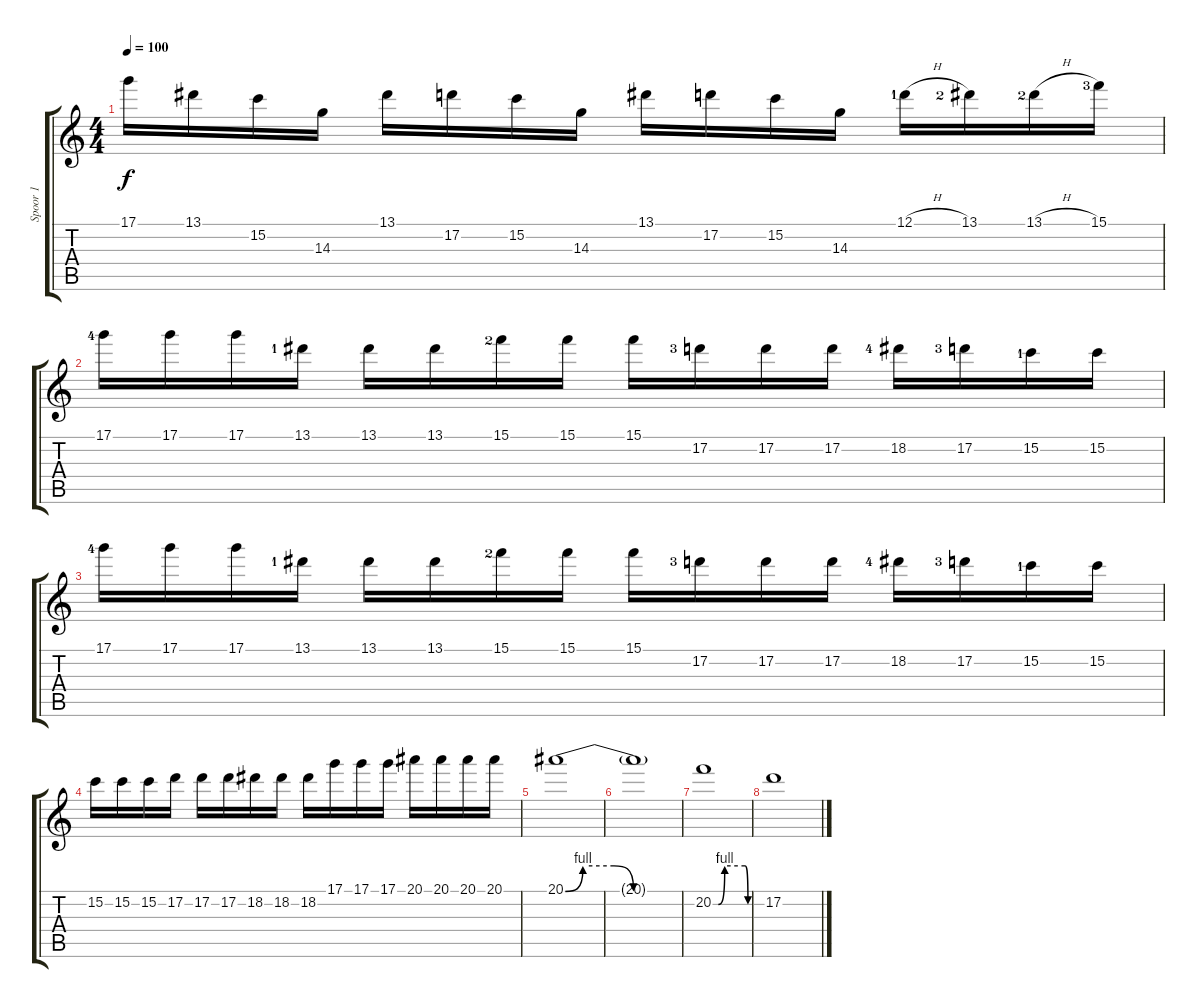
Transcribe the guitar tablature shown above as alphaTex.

\track ("Spoor 1" "Spoor 1") {instrument distortionguitar}
\staff {score tabs}
\tuning (D4 A3 F3 C3 G2 C2) {hide}
\ts (4 4)
\tempo 100
\clef g2
\ks c
17.1.16{dy f} 13.1.16 15.2.16 14.3.16 13.1.16 17.2.16 15.2.16 14.3.16 13.1.16 17.2.16 15.2.16 14.3.16 12.1{h lf 2}.16 13.1{lf 3}.16 13.1{h lf 3}.16 15.1{lf 4}.16 |
17.1{lf 5}.16 17.1.16 17.1.16 13.1{lf 2}.16 13.1.16 13.1.16 15.1{lf 3}.16 15.1.16 15.1.16 17.2{lf 4}.16 17.2.16 17.2.16 18.2{lf 5}.16 17.2{lf 4}.16 15.2{lf 2}.16 15.2.16 |
17.1{lf 5}.16 17.1.16 17.1.16 13.1{lf 2}.16 13.1.16 13.1.16 15.1{lf 3}.16 15.1.16 15.1.16 17.2{lf 4}.16 17.2.16 17.2.16 18.2{lf 5}.16 17.2{lf 4}.16 15.2{lf 2}.16 15.2.16 |
15.2.16 15.2.16 15.2.16 17.2.16 17.2.16 17.2.16 18.2.16 18.2.16 18.2.16 17.1.16 17.1.16 17.1.16 20.1.16 20.1.16 20.1.16 20.1.16 |
20.1{be (custom 0 0 9 4 25 4 35 0 60 0)}.1 |
20.1{t}.1 |
20.2{be (custom 0 0 9 0 20 4 55 4 60 0)}.1 |
17.2.1
